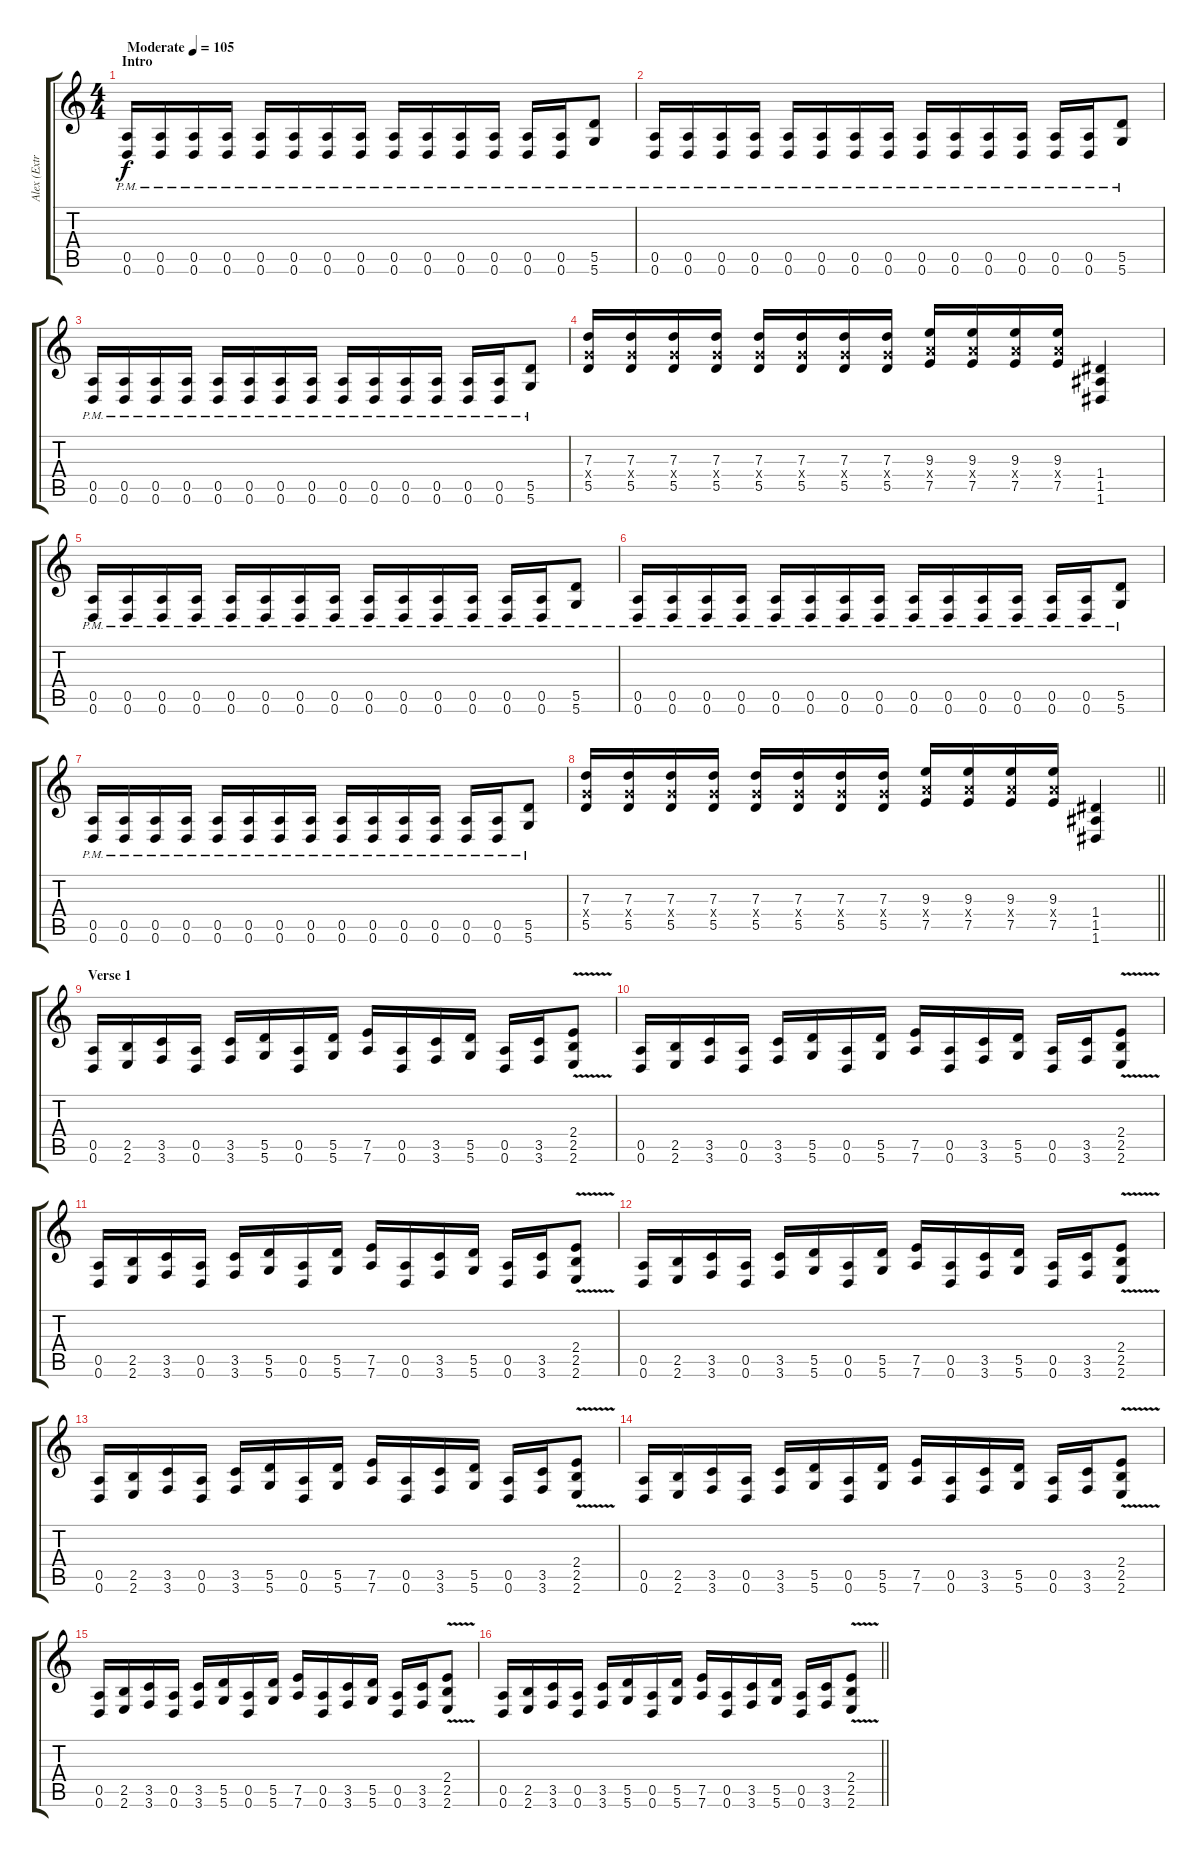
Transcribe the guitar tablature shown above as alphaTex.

\track ("Alex (Extra Harmony Guitar)" "Alex (Extr") {instrument distortionguitar}
\staff {score tabs}
\tuning (E4 B3 G3 D3 A2 D2) {hide}
\ts (4 4)
\section ("" "Intro")
\tempo (105 "Moderate")
\clef g2
\ks c
(0.5{pm} 0.6{pm}).16{dy f instrument distortionguitar} (0.5{pm} 0.6{pm}).16 (0.5{pm} 0.6{pm}).16 (0.5{pm} 0.6{pm}).16 (0.5{pm} 0.6{pm}).16 (0.5{pm} 0.6{pm}).16 (0.5{pm} 0.6{pm}).16 (0.5{pm} 0.6{pm}).16 (0.5{pm} 0.6{pm}).16 (0.5{pm} 0.6{pm}).16 (0.5{pm} 0.6{pm}).16 (0.5{pm} 0.6{pm}).16 (0.5{pm} 0.6{pm}).16 (0.5{pm} 0.6{pm}).16 (5.5{pm} 5.6{pm}).8 |
(0.5{pm} 0.6{pm}).16 (0.5{pm} 0.6{pm}).16 (0.5{pm} 0.6{pm}).16 (0.5{pm} 0.6{pm}).16 (0.5{pm} 0.6{pm}).16 (0.5{pm} 0.6{pm}).16 (0.5{pm} 0.6{pm}).16 (0.5{pm} 0.6{pm}).16 (0.5{pm} 0.6{pm}).16 (0.5{pm} 0.6{pm}).16 (0.5{pm} 0.6{pm}).16 (0.5{pm} 0.6{pm}).16 (0.5{pm} 0.6{pm}).16 (0.5{pm} 0.6{pm}).16 (5.5{pm} 5.6{pm}).8 |
(0.5{pm} 0.6{pm}).16 (0.5{pm} 0.6{pm}).16 (0.5{pm} 0.6{pm}).16 (0.5{pm} 0.6{pm}).16 (0.5{pm} 0.6{pm}).16 (0.5{pm} 0.6{pm}).16 (0.5{pm} 0.6{pm}).16 (0.5{pm} 0.6{pm}).16 (0.5{pm} 0.6{pm}).16 (0.5{pm} 0.6{pm}).16 (0.5{pm} 0.6{pm}).16 (0.5{pm} 0.6{pm}).16 (0.5{pm} 0.6{pm}).16 (0.5{pm} 0.6{pm}).16 (5.5{pm} 5.6{pm}).8 |
(7.3 5.4{x} 5.5).16 (7.3 5.4{x} 5.5).16 (7.3 5.4{x} 5.5).16 (7.3 5.4{x} 5.5).16 (7.3 5.4{x} 5.5).16 (7.3 5.4{x} 5.5).16 (7.3 5.4{x} 5.5).16 (7.3 5.4{x} 5.5).16 (9.3 7.4{x} 7.5).16 (9.3 7.4{x} 7.5).16 (9.3 7.4{x} 7.5).16 (9.3 7.4{x} 7.5).16 (1.4 1.5 1.6).4 |
(0.5{pm} 0.6{pm}).16 (0.5{pm} 0.6{pm}).16 (0.5{pm} 0.6{pm}).16 (0.5{pm} 0.6{pm}).16 (0.5{pm} 0.6{pm}).16 (0.5{pm} 0.6{pm}).16 (0.5{pm} 0.6{pm}).16 (0.5{pm} 0.6{pm}).16 (0.5{pm} 0.6{pm}).16 (0.5{pm} 0.6{pm}).16 (0.5{pm} 0.6{pm}).16 (0.5{pm} 0.6{pm}).16 (0.5{pm} 0.6{pm}).16 (0.5{pm} 0.6{pm}).16 (5.5{pm} 5.6{pm}).8 |
(0.5{pm} 0.6{pm}).16 (0.5{pm} 0.6{pm}).16 (0.5{pm} 0.6{pm}).16 (0.5{pm} 0.6{pm}).16 (0.5{pm} 0.6{pm}).16 (0.5{pm} 0.6{pm}).16 (0.5{pm} 0.6{pm}).16 (0.5{pm} 0.6{pm}).16 (0.5{pm} 0.6{pm}).16 (0.5{pm} 0.6{pm}).16 (0.5{pm} 0.6{pm}).16 (0.5{pm} 0.6{pm}).16 (0.5{pm} 0.6{pm}).16 (0.5{pm} 0.6{pm}).16 (5.5{pm} 5.6{pm}).8 |
(0.5{pm} 0.6{pm}).16 (0.5{pm} 0.6{pm}).16 (0.5{pm} 0.6{pm}).16 (0.5{pm} 0.6{pm}).16 (0.5{pm} 0.6{pm}).16 (0.5{pm} 0.6{pm}).16 (0.5{pm} 0.6{pm}).16 (0.5{pm} 0.6{pm}).16 (0.5{pm} 0.6{pm}).16 (0.5{pm} 0.6{pm}).16 (0.5{pm} 0.6{pm}).16 (0.5{pm} 0.6{pm}).16 (0.5{pm} 0.6{pm}).16 (0.5{pm} 0.6{pm}).16 (5.5{pm} 5.6{pm}).8 |
\barLineRight lightlight
(7.3 5.4{x} 5.5).16 (7.3 5.4{x} 5.5).16 (7.3 5.4{x} 5.5).16 (7.3 5.4{x} 5.5).16 (7.3 5.4{x} 5.5).16 (7.3 5.4{x} 5.5).16 (7.3 5.4{x} 5.5).16 (7.3 5.4{x} 5.5).16 (9.3 7.4{x} 7.5).16 (9.3 7.4{x} 7.5).16 (9.3 7.4{x} 7.5).16 (9.3 7.4{x} 7.5).16 (1.4 1.5 1.6).4 |
\section ("" "Verse 1")
(0.5 0.6).16 (2.5 2.6).16 (3.5 3.6).16 (0.5 0.6).16 (3.5 3.6).16 (5.5 5.6).16 (0.5 0.6).16 (5.5 5.6).16 (7.5 7.6).16 (0.5 0.6).16 (3.5 3.6).16 (5.5 5.6).16 (0.5 0.6).16 (3.5 3.6).16 (2.4{v} 2.5{v} 2.6{v}).8 |
(0.5 0.6).16 (2.5 2.6).16 (3.5 3.6).16 (0.5 0.6).16 (3.5 3.6).16 (5.5 5.6).16 (0.5 0.6).16 (5.5 5.6).16 (7.5 7.6).16 (0.5 0.6).16 (3.5 3.6).16 (5.5 5.6).16 (0.5 0.6).16 (3.5 3.6).16 (2.4{v} 2.5{v} 2.6{v}).8 |
(0.5 0.6).16 (2.5 2.6).16 (3.5 3.6).16 (0.5 0.6).16 (3.5 3.6).16 (5.5 5.6).16 (0.5 0.6).16 (5.5 5.6).16 (7.5 7.6).16 (0.5 0.6).16 (3.5 3.6).16 (5.5 5.6).16 (0.5 0.6).16 (3.5 3.6).16 (2.4{v} 2.5{v} 2.6{v}).8 |
(0.5 0.6).16 (2.5 2.6).16 (3.5 3.6).16 (0.5 0.6).16 (3.5 3.6).16 (5.5 5.6).16 (0.5 0.6).16 (5.5 5.6).16 (7.5 7.6).16 (0.5 0.6).16 (3.5 3.6).16 (5.5 5.6).16 (0.5 0.6).16 (3.5 3.6).16 (2.4{v} 2.5{v} 2.6{v}).8 |
(0.5 0.6).16 (2.5 2.6).16 (3.5 3.6).16 (0.5 0.6).16 (3.5 3.6).16 (5.5 5.6).16 (0.5 0.6).16 (5.5 5.6).16 (7.5 7.6).16 (0.5 0.6).16 (3.5 3.6).16 (5.5 5.6).16 (0.5 0.6).16 (3.5 3.6).16 (2.4{v} 2.5{v} 2.6{v}).8 |
(0.5 0.6).16 (2.5 2.6).16 (3.5 3.6).16 (0.5 0.6).16 (3.5 3.6).16 (5.5 5.6).16 (0.5 0.6).16 (5.5 5.6).16 (7.5 7.6).16 (0.5 0.6).16 (3.5 3.6).16 (5.5 5.6).16 (0.5 0.6).16 (3.5 3.6).16 (2.4{v} 2.5{v} 2.6{v}).8 |
(0.5 0.6).16 (2.5 2.6).16 (3.5 3.6).16 (0.5 0.6).16 (3.5 3.6).16 (5.5 5.6).16 (0.5 0.6).16 (5.5 5.6).16 (7.5 7.6).16 (0.5 0.6).16 (3.5 3.6).16 (5.5 5.6).16 (0.5 0.6).16 (3.5 3.6).16 (2.4{v} 2.5{v} 2.6{v}).8 |
\barLineRight lightlight
(0.5 0.6).16 (2.5 2.6).16 (3.5 3.6).16 (0.5 0.6).16 (3.5 3.6).16 (5.5 5.6).16 (0.5 0.6).16 (5.5 5.6).16 (7.5 7.6).16 (0.5 0.6).16 (3.5 3.6).16 (5.5 5.6).16 (0.5 0.6).16 (3.5 3.6).16 (2.4{v} 2.5{v} 2.6{v}).8
